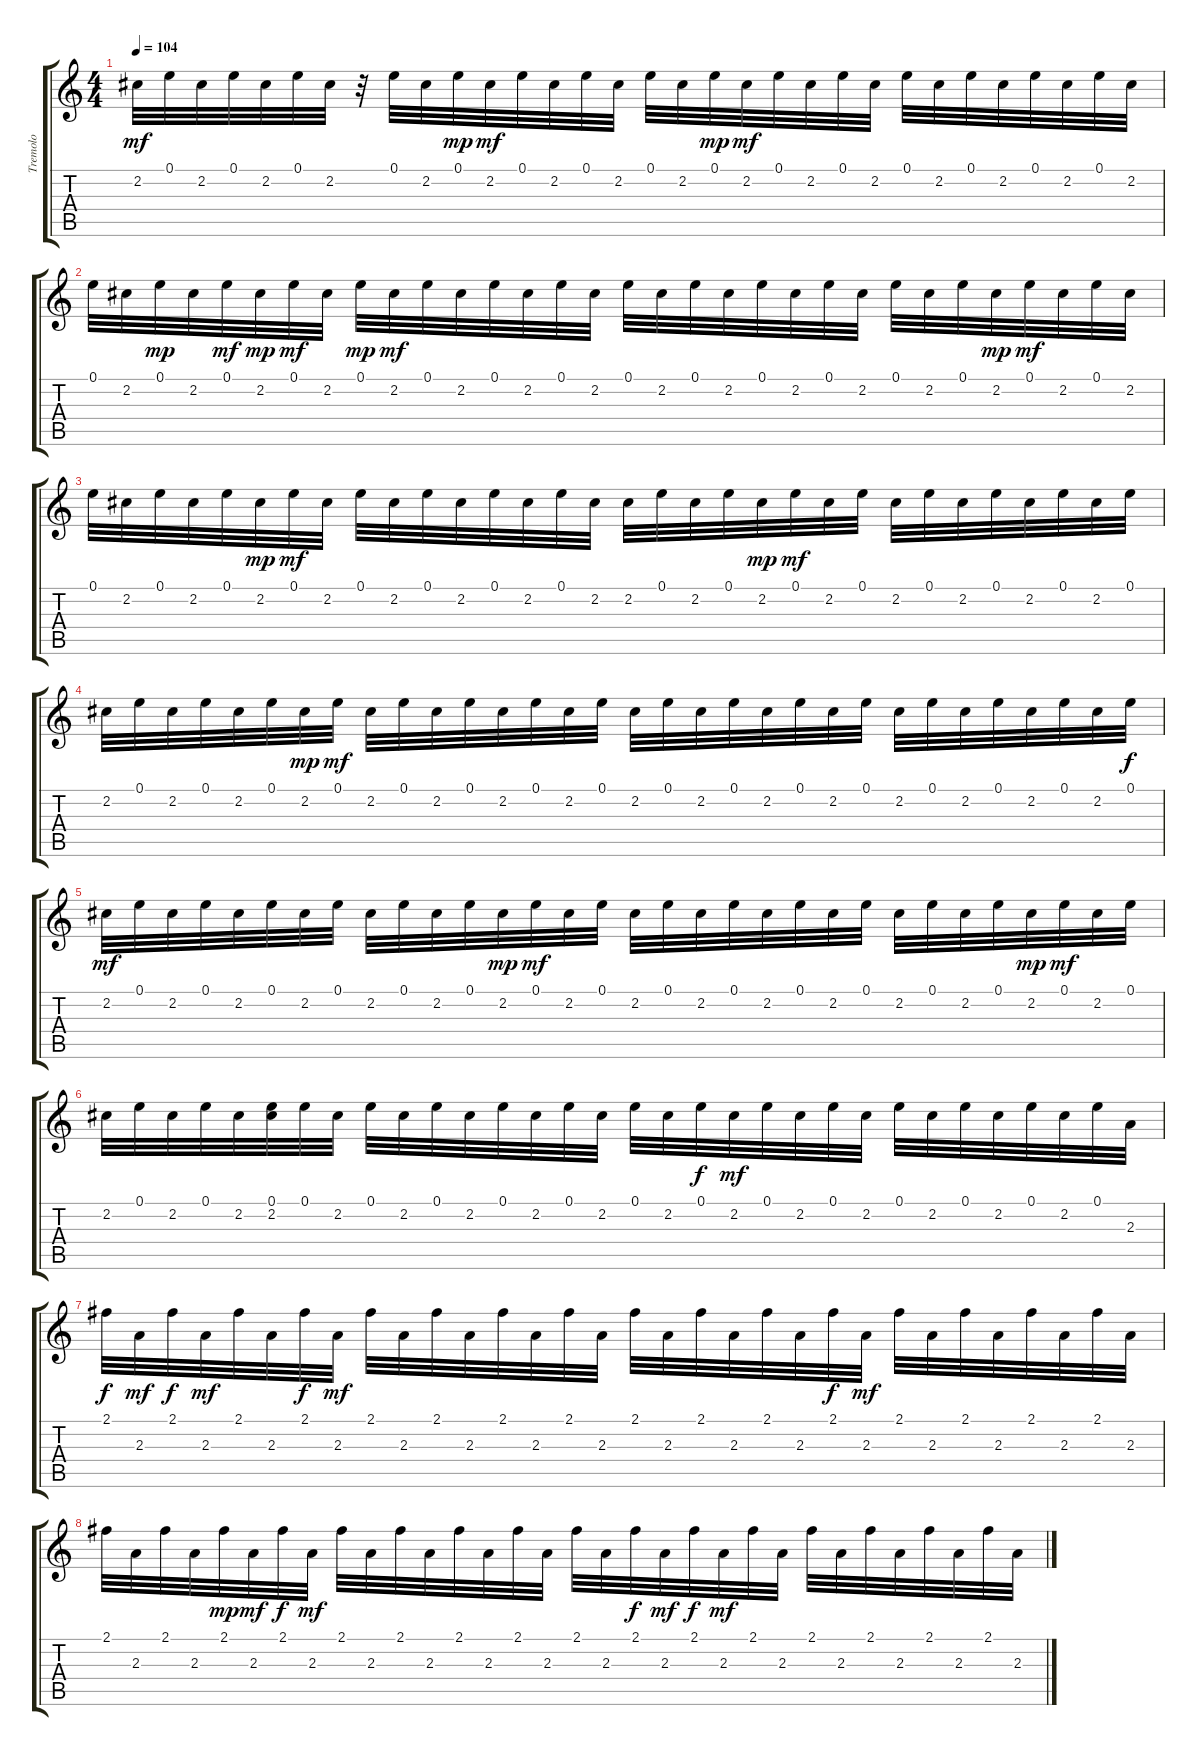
\track ("Tremolo" "Tremolo") {instrument acousticguitarsteel}
\staff {score tabs}
\tuning (E4 B3 G3 D3 A2 E2) {hide}
\ts (4 4)
\tempo 104
\clef g2
\ks c
2.2.32{dy mf} 0.1.32 2.2.32 0.1.32 2.2.32 0.1.32 2.2.32 r.32 0.1.32 2.2.32 0.1.32{dy mp} 2.2.32{dy mf} 0.1.32 2.2.32 0.1.32 2.2.32 0.1.32 2.2.32 0.1.32{dy mp} 2.2.32{dy mf} 0.1.32 2.2.32 0.1.32 2.2.32 0.1.32 2.2.32 0.1.32 2.2.32 0.1.32 2.2.32 0.1.32 2.2.32 |
0.1.32 2.2.32 0.1.32{dy mp} 2.2.32 0.1.32{dy mf} 2.2.32{dy mp} 0.1.32{dy mf} 2.2.32 0.1.32{dy mp} 2.2.32{dy mf} 0.1.32 2.2.32 0.1.32 2.2.32 0.1.32 2.2.32 0.1.32 2.2.32 0.1.32 2.2.32 0.1.32 2.2.32 0.1.32 2.2.32 0.1.32 2.2.32 0.1.32 2.2.32{dy mp} 0.1.32{dy mf} 2.2.32 0.1.32 2.2.32 |
0.1.32 2.2.32 0.1.32 2.2.32 0.1.32 2.2.32{dy mp} 0.1.32{dy mf} 2.2.32 0.1.32 2.2.32 0.1.32 2.2.32 0.1.32 2.2.32 0.1.32 2.2.32 2.2.32 0.1.32 2.2.32 0.1.32 2.2.32{dy mp} 0.1.32{dy mf} 2.2.32 0.1.32 2.2.32 0.1.32 2.2.32 0.1.32 2.2.32 0.1.32 2.2.32 0.1.32 |
2.2.32 0.1.32 2.2.32 0.1.32 2.2.32 0.1.32 2.2.32{dy mp} 0.1.32{dy mf} 2.2.32 0.1.32 2.2.32 0.1.32 2.2.32 0.1.32 2.2.32 0.1.32 2.2.32 0.1.32 2.2.32 0.1.32 2.2.32 0.1.32 2.2.32 0.1.32 2.2.32 0.1.32 2.2.32 0.1.32 2.2.32 0.1.32 2.2.32 0.1.32{dy f} |
2.2.32{dy mf} 0.1.32 2.2.32 0.1.32 2.2.32 0.1.32 2.2.32 0.1.32 2.2.32 0.1.32 2.2.32 0.1.32 2.2.32{dy mp} 0.1.32{dy mf} 2.2.32 0.1.32 2.2.32 0.1.32 2.2.32 0.1.32 2.2.32 0.1.32 2.2.32 0.1.32 2.2.32 0.1.32 2.2.32 0.1.32 2.2.32{dy mp} 0.1.32{dy mf} 2.2.32 0.1.32 |
2.2.32 0.1.32 2.2.32 0.1.32 2.2.32 (0.1 2.2).32 0.1.32 2.2.32 0.1.32 2.2.32 0.1.32 2.2.32 0.1.32 2.2.32 0.1.32 2.2.32 0.1.32 2.2.32 0.1.32{dy f} 2.2.32{dy mf} 0.1.32 2.2.32 0.1.32 2.2.32 0.1.32 2.2.32 0.1.32 2.2.32 0.1.32 2.2.32 0.1.32 2.3.32 |
2.1.32{dy f} 2.3.32{dy mf} 2.1.32{dy f} 2.3.32{dy mf} 2.1.32 2.3.32 2.1.32{dy f} 2.3.32{dy mf} 2.1.32 2.3.32 2.1.32 2.3.32 2.1.32 2.3.32 2.1.32 2.3.32 2.1.32 2.3.32 2.1.32 2.3.32 2.1.32 2.3.32 2.1.32{dy f} 2.3.32{dy mf} 2.1.32 2.3.32 2.1.32 2.3.32 2.1.32 2.3.32 2.1.32 2.3.32 |
2.1.32 2.3.32 2.1.32 2.3.32 2.1.32{dy mp} 2.3.32{dy mf} 2.1.32{dy f} 2.3.32{dy mf} 2.1.32 2.3.32 2.1.32 2.3.32 2.1.32 2.3.32 2.1.32 2.3.32 2.1.32 2.3.32 2.1.32{dy f} 2.3.32{dy mf} 2.1.32{dy f} 2.3.32{dy mf} 2.1.32 2.3.32 2.1.32 2.3.32 2.1.32 2.3.32 2.1.32 2.3.32 2.1.32 2.3.32
